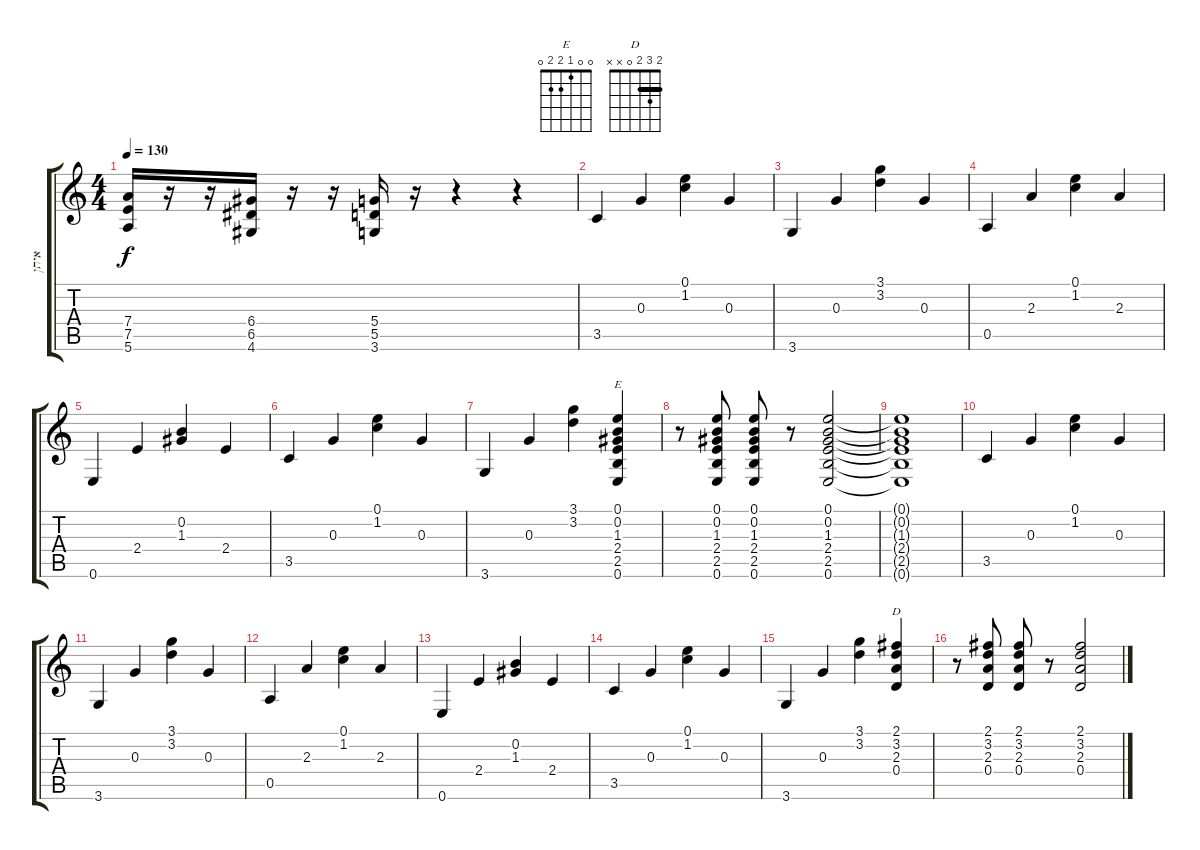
\track ("איתן" "איתן") {instrument overdrivenguitar}
\staff {score tabs}
\tuning (E4 B3 G3 D3 A2 E2) {hide}
\chord ("E" 0 0 1 2 2 0)
\chord ("D" 2 3 2 0 x x) {barre 2}
\ts (4 4)
\tempo 130
\clef g2
\ks c
(7.4 7.5 5.6).16{dy f instrument overdrivenguitar} r.16 r.16 (6.4 6.5 4.6).16 r.16 r.16 (5.4 5.5 3.6).16 r.16 r.4 r.4 |
3.5.4{instrument electricguitarclean} 0.3.4 (0.1 1.2).4 0.3.4 |
3.6.4 0.3.4 (3.1 3.2).4 0.3.4 |
0.5.4 2.3.4 (0.1 1.2).4 2.3.4 |
0.6.4 2.4.4 (0.2 1.3).4 2.4.4 |
3.5.4 0.3.4 (0.1 1.2).4 0.3.4 |
3.6.4 0.3.4 (3.1 3.2).4 (0.1 0.2 1.3 2.4 2.5 0.6).4{ch "E"} |
r.8 (0.1 0.2 1.3 2.4 2.5 0.6).8 (0.1 0.2 1.3 2.4 2.5 0.6).8 r.8 (0.1 0.2 1.3 2.4 2.5 0.6).2 |
(0.1{t} 0.2{t} 1.3{t} 2.4{t} 2.5{t} 0.6{t}).1 |
3.5.4{instrument electricguitarclean} 0.3.4 (0.1 1.2).4 0.3.4 |
3.6.4 0.3.4 (3.1 3.2).4 0.3.4 |
0.5.4 2.3.4 (0.1 1.2).4 2.3.4 |
0.6.4 2.4.4 (0.2 1.3).4 2.4.4 |
3.5.4 0.3.4 (0.1 1.2).4 0.3.4 |
3.6.4 0.3.4 (3.1 3.2).4 (2.1 3.2 2.3 0.4).4{ch "D"} |
r.8 (2.1 3.2 2.3 0.4).8 (2.1 3.2 2.3 0.4).8 r.8 (2.1 3.2 2.3 0.4).2
